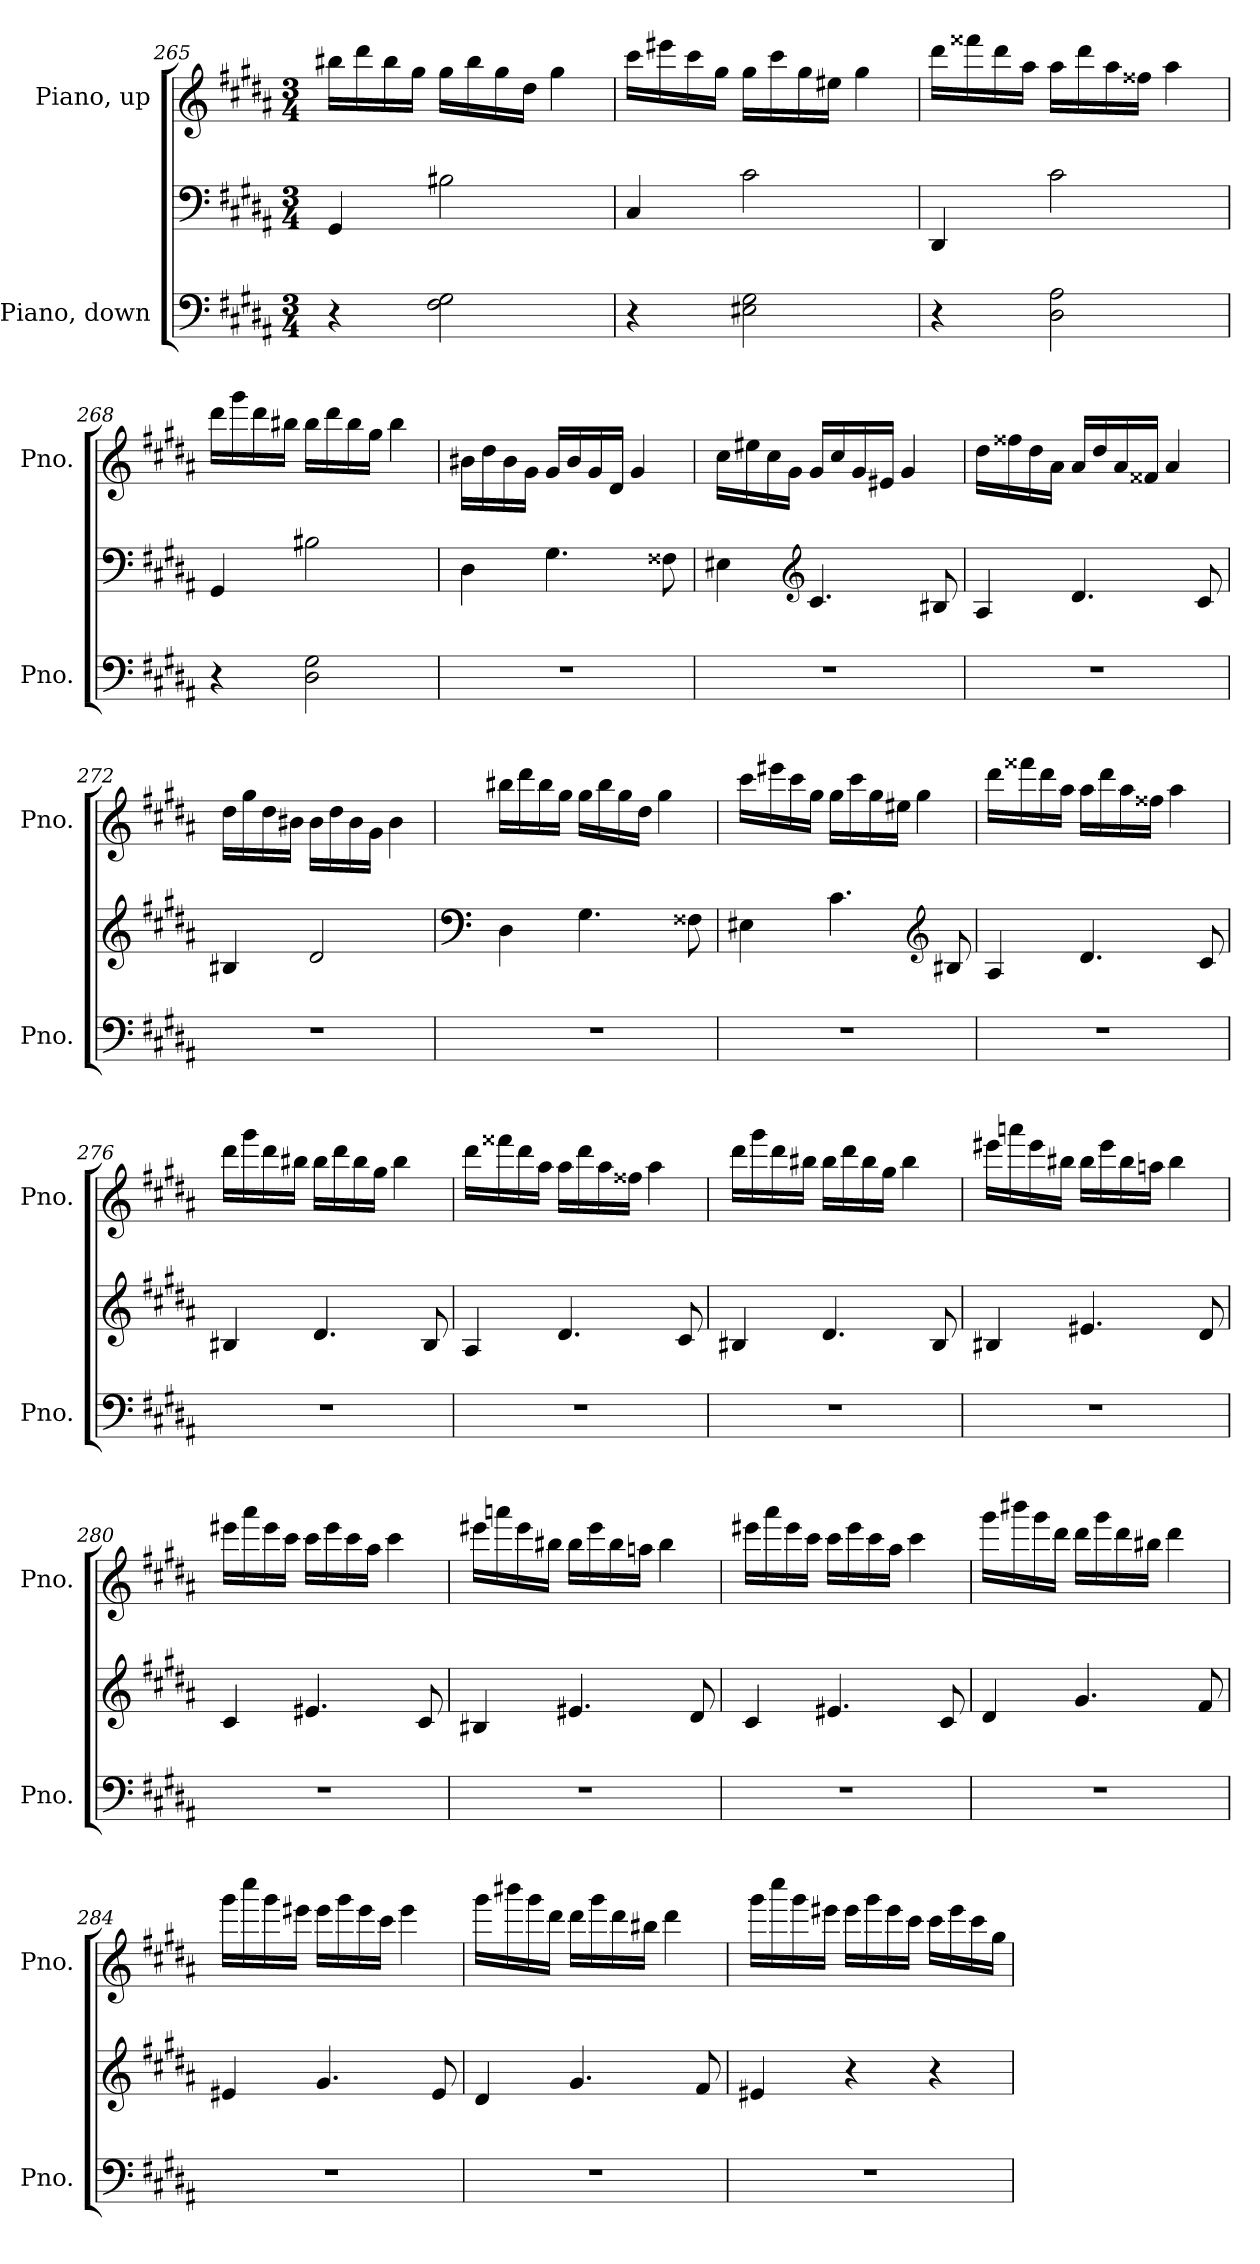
**kern	**kern	**kern
*part2	*part2	*part1
*staff3	*staff2	*staff1
*I"Piano, down	*	*I"Piano, up
*I'Pno.	*	*I'Pno.
*clefF4	*clefF4	*clefG2
*k[f#c#g#d#a#]	*k[f#c#g#d#a#]	*k[f#c#g#d#a#]
*M3/4	*M3/4	*M3/4
=265	=265	=265
4r	4GG#/	16bb#X\LL
.	.	16ddd#\
.	.	16bb#\
.	.	16gg#\JJ
2F#\ 2G#\	2B#X\	16gg#\LL
.	.	16bb#\
.	.	16gg#\
.	.	16dd#\JJ
.	.	4gg#\
=266	=266	=266
4r	4C#/	16ccc#\LL
.	.	16eee#X\
.	.	16ccc#\
.	.	16gg#\JJ
2E#X\ 2G#\	2c#\	16gg#\LL
.	.	16ccc#\
.	.	16gg#\
.	.	16ee#X\JJ
.	.	4gg#\
!!LO:LB:g=z
=267	=267	=267
4r	4DD#/	16ddd#\LL
.	.	16fff##X\
.	.	16ddd#\
.	.	16aa#\JJ
2D#\ 2A#\	2c#\	16aa#\LL
.	.	16ddd#\
.	.	16aa#\
.	.	16ff##X\JJ
.	.	4aa#\
=268	=268	=268
4r	4GG#/	16ddd#\LL
.	.	16ggg#\
.	.	16ddd#\
.	.	16bb#X\JJ
2D#\ 2G#\	2B#X\	16bb#\LL
.	.	16ddd#\
.	.	16bb#\
.	.	16gg#\JJ
.	.	4bb#\
=269	=269	=269
2.r	4D#\	16b#X\LL
.	.	16dd#\
.	.	16b#\
.	.	16g#\JJ
.	4.G#\	16g#/LL
.	.	16b#/
.	.	16g#/
.	.	16d#/JJ
.	.	4g#/
.	8F##X\	.
!!LO:LB:g=z
=270	=270	=270
2.r	4E#X\	16cc#\LL
.	.	16ee#X\
.	.	16cc#\
.	.	16g#\JJ
*	*clefG2	*
.	4.c#/	16g#/LL
.	.	16cc#/
.	.	16g#/
.	.	16e#X/JJ
.	.	4g#/
.	8B#X/	.
=271	=271	=271
2.r	4A#/	16dd#\LL
.	.	16ff##X\
.	.	16dd#\
.	.	16a#\JJ
.	4.d#/	16a#/LL
.	.	16dd#/
.	.	16a#/
.	.	16f##X/JJ
.	.	4a#/
.	8c#/	.
=272	=272	=272
2.r	4B#X/	16dd#\LL
.	.	16gg#\
.	.	16dd#\
.	.	16b#X\JJ
.	2d#/	16b#\LL
.	.	16dd#\
.	.	16b#\
.	.	16g#\JJ
.	.	4b#\
!!LO:LB:g=z
=273	=273	=273
*	*clefF4	*
2.r	4D#\	16bb#X\LL
.	.	16ddd#\
.	.	16bb#\
.	.	16gg#\JJ
.	4.G#\	16gg#\LL
.	.	16bb#\
.	.	16gg#\
.	.	16dd#\JJ
.	.	4gg#\
.	8F##X\	.
=274	=274	=274
2.r	4E#X\	16ccc#\LL
.	.	16eee#X\
.	.	16ccc#\
.	.	16gg#\JJ
.	4.c#\	16gg#\LL
.	.	16ccc#\
.	.	16gg#\
.	.	16ee#X\JJ
.	.	4gg#\
*	*clefG2	*
.	8B#X/	.
=275	=275	=275
2.r	4A#/	16ddd#\LL
.	.	16fff##X\
.	.	16ddd#\
.	.	16aa#\JJ
.	4.d#/	16aa#\LL
.	.	16ddd#\
.	.	16aa#\
.	.	16ff##X\JJ
.	.	4aa#\
.	8c#/	.
!!LO:PB:g=z
=276	=276	=276
2.r	4B#X/	16ddd#\LL
.	.	16ggg#\
.	.	16ddd#\
.	.	16bb#X\JJ
.	4.d#/	16bb#\LL
.	.	16ddd#\
.	.	16bb#\
.	.	16gg#\JJ
.	.	4bb#\
.	8B#/	.
=277	=277	=277
2.r	4A#/	16ddd#\LL
.	.	16fff##X\
.	.	16ddd#\
.	.	16aa#\JJ
.	4.d#/	16aa#\LL
.	.	16ddd#\
.	.	16aa#\
.	.	16ff##X\JJ
.	.	4aa#\
.	8c#/	.
!!LO:LB:g=z
=278	=278	=278
2.r	4B#X/	16ddd#\LL
.	.	16ggg#\
.	.	16ddd#\
.	.	16bb#X\JJ
.	4.d#/	16bb#\LL
.	.	16ddd#\
.	.	16bb#\
.	.	16gg#\JJ
.	.	4bb#\
.	8B#/	.
=279	=279	=279
2.r	4B#X/	16eee#X\LL
.	.	16aaan\
.	.	16eee#\
.	.	16bb#X\JJ
.	4.e#X/	16bb#\LL
.	.	16eee#\
.	.	16bb#\
.	.	16aan\JJ
.	.	4bb#\
.	8d#/	.
!!LO:LB:g=z
=280	=280	=280
2.r	4c#/	16eee#X\LL
.	.	16aaa#\
.	.	16eee#\
.	.	16ccc#\JJ
.	4.e#X/	16ccc#\LL
.	.	16eee#\
.	.	16ccc#\
.	.	16aa#\JJ
.	.	4ccc#\
.	8c#/	.
=281	=281	=281
2.r	4B#X/	16eee#X\LL
.	.	16aaan\
.	.	16eee#\
.	.	16bb#X\JJ
.	4.e#X/	16bb#\LL
.	.	16eee#\
.	.	16bb#\
.	.	16aan\JJ
.	.	4bb#\
.	8d#/	.
!!LO:LB:g=z
=282	=282	=282
2.r	4c#/	16eee#X\LL
.	.	16aaa#\
.	.	16eee#\
.	.	16ccc#\JJ
.	4.e#X/	16ccc#\LL
.	.	16eee#\
.	.	16ccc#\
.	.	16aa#\JJ
.	.	4ccc#\
.	8c#/	.
=283	=283	=283
2.r	4d#/	16ggg#\LL
.	.	16bbb#X\
.	.	16ggg#\
.	.	16ddd#\JJ
.	4.g#/	16ddd#\LL
.	.	16ggg#\
.	.	16ddd#\
.	.	16bb#X\JJ
.	.	4ddd#\
.	8f#/	.
!!LO:PB:g=z
=284	=284	=284
2.r	4e#X/	16ggg#\LL
.	.	16cccc#\
.	.	16ggg#\
.	.	16eee#X\JJ
.	4.g#/	16eee#\LL
.	.	16ggg#\
.	.	16eee#\
.	.	16ccc#\JJ
.	.	4eee#\
.	8e#/	.
=285	=285	=285
2.r	4d#/	16ggg#\LL
.	.	16bbb#X\
.	.	16ggg#\
.	.	16ddd#\JJ
.	4.g#/	16ddd#\LL
.	.	16ggg#\
.	.	16ddd#\
.	.	16bb#X\JJ
.	.	4ddd#\
.	8f#/	.
!!LO:LB:g=z
=286	=286	=286
2.r	4e#X/	16ggg#\LL
.	.	16cccc#\
.	.	16ggg#\
.	.	16eee#X\JJ
.	4r	16eee#\LL
.	.	16ggg#\
.	.	16eee#\
.	.	16ccc#\JJ
.	4r	16ccc#\LL
.	.	16eee#\
.	.	16ccc#\
.	.	16gg#\JJ
=	=	=
*-	*-	*-
